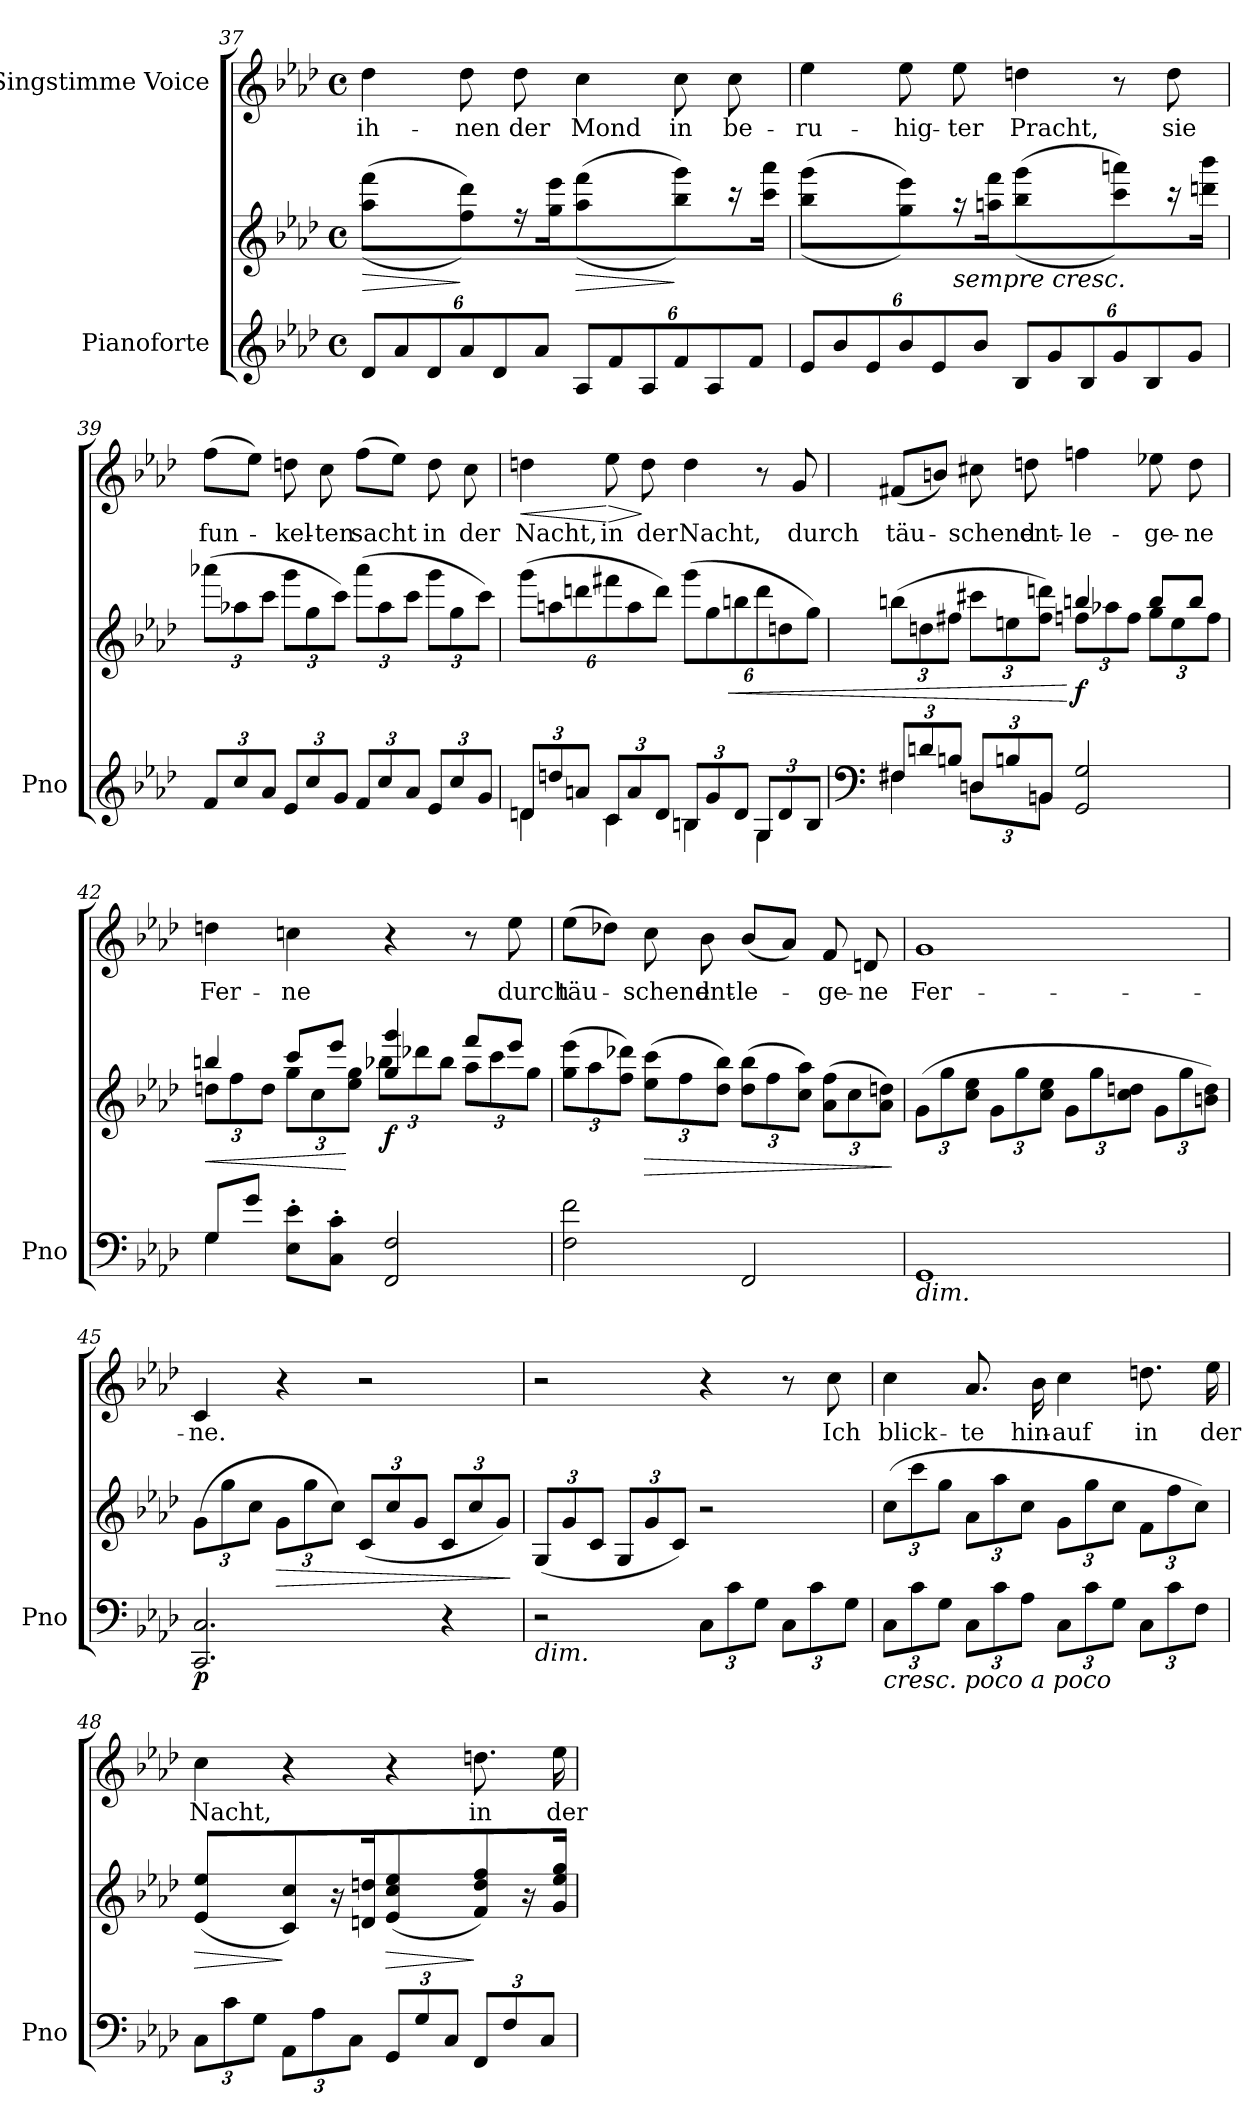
**kern	**kern	**dynam	**kern	**text	**dynam
*part2	*part2	*part2	*part1	*part1	*part1
*staff3	*staff2	*staff2/3	*staff1	*staff1	*staff1
*I"Pianoforte	*	*	*I"Singstimme Voice	*	*
*I'Pno	*	*	*	*	*
*clefG2	*clefG2	*	*clefG2	*	*
*k[b-e-a-d-]	*k[b-e-a-d-]	*	*k[b-e-a-d-]	*	*
*M4/4	*M4/4	*	*M4/4	*	*
*met(c)	*met(c)	*	*met(c)	*	*
=37	=37	=37	=37	=37	=37
!	!	!LO:HP:b	!	!	!
12d-/L	((<4aa-\ 4fff\	>	4dd-\	ih-	.
12a-/	.	.	.	.	.
12d-/	.	.	.	.	.
12a-/	8ff\ 8ddd-\L))	]	8dd-\	-nen	.
12d-/	.	.	.	.	.
.	16r	.	8dd-\	der	.
12a-/J	.	.	.	.	.
.	16gg\ 16eee-\JJ	.	.	.	.
!	!	!LO:HP:b	!	!	!
12A-/L	((<4aa-\ 4fff\	>	4cc\	Mond	.
12f/	.	.	.	.	.
12A-/	.	.	.	.	.
12f/	8bb-\ 8ggg\L))	]	8cc\	in	.
12A-/	.	.	.	.	.
.	16r	.	8cc\	be-	.
12f/J	.	.	.	.	.
.	16ccc\ 16aaa-\JJ	.	.	.	.
=38	=38	=38	=38	=38	=38
12e-/L	(<(4bb-\ 4ggg\	.	4ee-\	-ru-	.
12b-/	.	.	.	.	.
12e-/	.	.	.	.	.
12b-/	8gg\ 8eee-\L))	.	8ee-\	-hig-	.
12e-/	.	.	.	.	.
!	!LO:TX:b:i:t=sempre cresc.	!	!	!	!
.	16r	.	8ee-\	-ter	.
12b-/J	.	.	.	.	.
.	16aan\ 16fff\JJ	.	.	.	.
12B-/L	((<4bb-\ 4ggg\	.	4ddn\	Pracht,	.
12g/	.	.	.	.	.
12B-/	.	.	.	.	.
12g/	8ccc\ 8aaan\L))	.	8r	.	.
12B-/	.	.	.	.	.
.	16r	.	8dd\	sie	.
12g/J	.	.	.	.	.
.	16dddn\ 16bbb-\JJ	.	.	.	.
=39	=39	=39	=39	=39	=39
*Xbrackettup	*Xbrackettup	*	*	*	*
12f/L	(12aaa-X\L	.	(8ff\L	fun-	.
12cc/	12aa-X\	.	.	.	.
.	.	.	8ee-\J)	.	.
12a-/J	12ccc\J	.	.	.	.
12e-/L	12ggg\L	.	8ddn\	-kel-	.
12cc/	12gg\	.	.	.	.
.	.	.	8cc\	-ten	.
12g/J	12ccc\J)	.	.	.	.
12f/L	(12aaa-\L	.	(8ff\L	sacht	.
12cc/	12aa-\	.	.	.	.
.	.	.	8ee-\J)	.	.
12a-/J	12ccc\J	.	.	.	.
12e-/L	12ggg\L	.	8dd\	in	.
12cc/	12gg\	.	.	.	.
.	.	.	8cc\	der	.
12g/J	12ccc\J)	.	.	.	.
=40	=40	=40	=40	=40	=40
*brackettup	*brackettup	*	*	*	*
*^	*	*	*	*	*
!	!	!	!	!	!	!LO:HP:b
12dn/L	4d\	(12ggg\L	.	4ddn\	Nacht,	<
12ddn/	.	12aan\	.	.	.	.
12an/J	.	12dddn\	.	.	.	.
!	!	!	!	!	!	!LO:HP:n=1:b
12c/L	4c\	12fff#X\	.	8ee-\	in	[ >
12a/	.	12aa\	.	.	.	.
.	.	.	.	8dd\	der	]
12d/J	.	12ddd\J)	.	.	.	.
12Bn/L	4B\	(12ggg\L	.	4dd\	Nacht,	.
12g/	.	12gg\	.	.	.	.
!	!	!	!LO:HP:b	!	!	!
12d/J	.	12bbn\	<	.	.	.
12G/L	4G\	12ddd\	.	8r	.	.
12d/	.	12ddn\	.	.	.	.
.	.	.	.	8g/	durch	.
12B/J	.	12gg\J)	.	.	.	.
=41	=41	=41	=41	=41	=41	=41
*clefF4	*	*	*	*	*	*
*Xbrackettup	*	*Xbrackettup	*	*	*	*
*	*	*^	*	*	*	*
12F#X/L	4F#\	(>12bbn\L	2ryy	.	(8f#X/L	täu-	.
12dn/	.	12ddn\	.	.	.	.	.
.	.	.	.	.	8bn/J)	.	.
12Bn/J	.	12ff#X\J	.	.	.	.	.
12Dn/L	12D\L	12ccc#X\L	.	.	8cc#X\	-schend	.
12Bn/	12ryy	12een\	.	.	.	.	.
.	.	.	.	.	8ddn\	ent-	.
!LO:N:head=solid	!	!	!	!	!	!	!
12BBn/J	12BB\J	12ff#\ 12dddn\J)	.	.	.	.	.
!	!	!	!	!LO:DY:n=1:b	!	!	!
2GG/ 2G/	2ryy	4bbn/	12ffn\L	[ f	4ffn\	-le-	.
.	.	.	12aa-X\	.	.	.	.
.	.	.	12ff\J	.	.	.	.
.	.	8bb/L	12gg\L	.	8ee-X\	-ge-	.
.	.	.	12ee\	.	.	.	.
.	.	8bb/J	.	.	8dd\	-ne	.
.	.	.	12ff\J	.	.	.	.
=42	=42	=42	=42	=42	=42	=42	=42
!	!	!	!	!LO:HP:b	!	!	!
8G/L	4G\	4bbn/	12ddn\L	<	4ddn\	Fer-	.
.	.	.	12ff\	.	.	.	.
8g/J	.	.	.	.	.	.	.
.	.	.	12dd\J	.	.	.	.
8E-\'> 8e-\'>L	2.ryy	8ccc/L	12gg\L	.	4ccn\	-ne	.
.	.	.	12cc\	.	.	.	.
8C\'> 8c\'>J	.	8eee-/J	.	.	.	.	.
.	.	.	12ee-\ 12gg\J	[	.	.	.
!	!	!	!	!LO:DY:b	!	!	!
2FF/ 2F/	.	4gg/ 4ggg/	12bb-X\L	f	4r	.	.
.	.	.	12ddd-X\	.	.	.	.
.	.	.	12bb-\J	.	.	.	.
.	.	8fff/L	12aa-\L	.	8r	.	.
.	.	.	12ccc\	.	.	.	.
.	.	8eee-/J	.	.	8ee-\	durch	.
.	.	.	12gg\J	.	.	.	.
*v	*v	*	*	*	*	*	*
*	*v	*v	*	*	*	*
=43	=43	=43	=43	=43	=43
2F\ 2f\	(12gg\ 12eee-\L	.	(8ee-\L	täu-	.
.	12aa-\	.	.	.	.
.	.	.	8dd-X\J)	.	.
.	12ff\ 12ddd-X\J)	.	.	.	.
!	!	!LO:HP:b	!	!	!
.	(12ee-\ 12ccc\L	>	8cc\	schend	.
.	12ff\	.	.	.	.
.	.	.	8b-\	ent-	.
.	12dd-\ 12bb-\J)	.	.	.	.
2FF/	(12dd-\ 12bb-\L	.	(8b-/L	-le-	.
.	12ff\	.	.	.	.
.	.	.	8a-/J)	.	.
.	12cc\ 12aa-\J)	.	.	.	.
.	(12a-\ 12ff\L	.	8f/	-ge-	.
.	12cc\	.	.	.	.
.	.	.	8dn/	-ne	.
.	12a-\ 12ddn\J)	.	.	.	.
.	.	]	.	.	.
=44	=44	=44	=44	=44	=44
!LO:TX:b:i:t=dim.	!	!	!	!	!
1GG	(12g\L	.	1g	Fer-	.
.	12gg\	.	.	.	.
.	12cc\ 12ee-\J	.	.	.	.
.	12g\L	.	.	.	.
.	12gg\	.	.	.	.
.	12cc\ 12ee-\J	.	.	.	.
.	12g\L	.	.	.	.
.	12gg\	.	.	.	.
.	12cc\ 12ddn\J	.	.	.	.
.	12g\L	.	.	.	.
.	12gg\	.	.	.	.
.	12bn\ 12dd\J)	.	.	.	.
=45	=45	=45	=45	=45	=45
!	!	!LO:DY:b=2	!	!	!
2.CC/ 2.C/	(12g\L	p	4c/	-ne.	.
.	12gg\	.	.	.	.
.	12cc\J	.	.	.	.
!	!	!LO:HP:b	!	!	!
.	12g\L	>	4r	.	.
.	12gg\	.	.	.	.
.	12cc\J)	.	.	.	.
.	(12c/L	.	2r	.	.
.	12cc/	.	.	.	.
.	12g/J	.	.	.	.
4r	12c/L	.	.	.	.
.	12cc/	.	.	.	.
.	12g/J)	.	.	.	.
.	.	]	.	.	.
=46	=46	=46	=46	=46	=46
!LO:TX:b:i:t=dim.	!	!	!	!	!
2r	(12G/L	.	2r	.	.
.	12g/	.	.	.	.
.	12c/J	.	.	.	.
.	12G/L	.	.	.	.
.	12g/	.	.	.	.
.	12c/J)	.	.	.	.
12C\L	2r	.	4r	.	.
12c\	.	.	.	.	.
12G\J	.	.	.	.	.
12C\L	.	.	8r	.	.
12c\	.	.	.	.	.
.	.	.	8cc\	Ich	.
12G\J	.	.	.	.	.
=47	=47	=47	=47	=47	=47
!LO:TX:b:i:t=cresc. poco a poco	!	!	!	!	!
12C\L	(12cc\L	.	4cc\	blick-	.
12c\	12ccc\	.	.	.	.
12G\J	12gg\J	.	.	.	.
12C\L	12a-\L	.	8.a-/	-te	.
12c\	12aa-\	.	.	.	.
12A-\J	12cc\J	.	.	.	.
.	.	.	16b-\	hin-	.
12C\L	12g\L	.	4cc\	-auf	.
12c\	12gg\	.	.	.	.
12G\J	12cc\J	.	.	.	.
12C\L	12f\L	.	8.ddn\	in	.
12c\	12ff\	.	.	.	.
12F\J	12cc\J)	.	.	.	.
.	.	.	16ee-\	der	.
=48	=48	=48	=48	=48	=48
!	!	!LO:HP:b	!	!	!
12C\L	(4e-/ 4ee-/	>	4cc\	Nacht,	.
12c\	.	.	.	.	.
12G\J	.	.	.	.	.
12AA-\L	8c/ 8cc/L)	]	4r	.	.
12A-\	.	.	.	.	.
.	16r	.	.	.	.
12C\J	.	.	.	.	.
.	16dn/ 16ddn/JJ	.	.	.	.
*brackettup	*	*	*	*	*
!	!	!LO:HP:b	!	!	!
12GG/L	(4e-/ 4cc/ 4ee-/	>	4r	.	.
12G/	.	.	.	.	.
12C/J	.	.	.	.	.
12FF/L	8f\ 8dd\ 8ff\L)	]	8.ddn\	in	.
12F/	.	.	.	.	.
.	16r	.	.	.	.
12C/J	.	.	.	.	.
.	16g\ 16ee-\ 16gg\JJ	.	16ee-\	der	.
=	=	=	=	=	=
*-	*-	*-	*-	*-	*-
